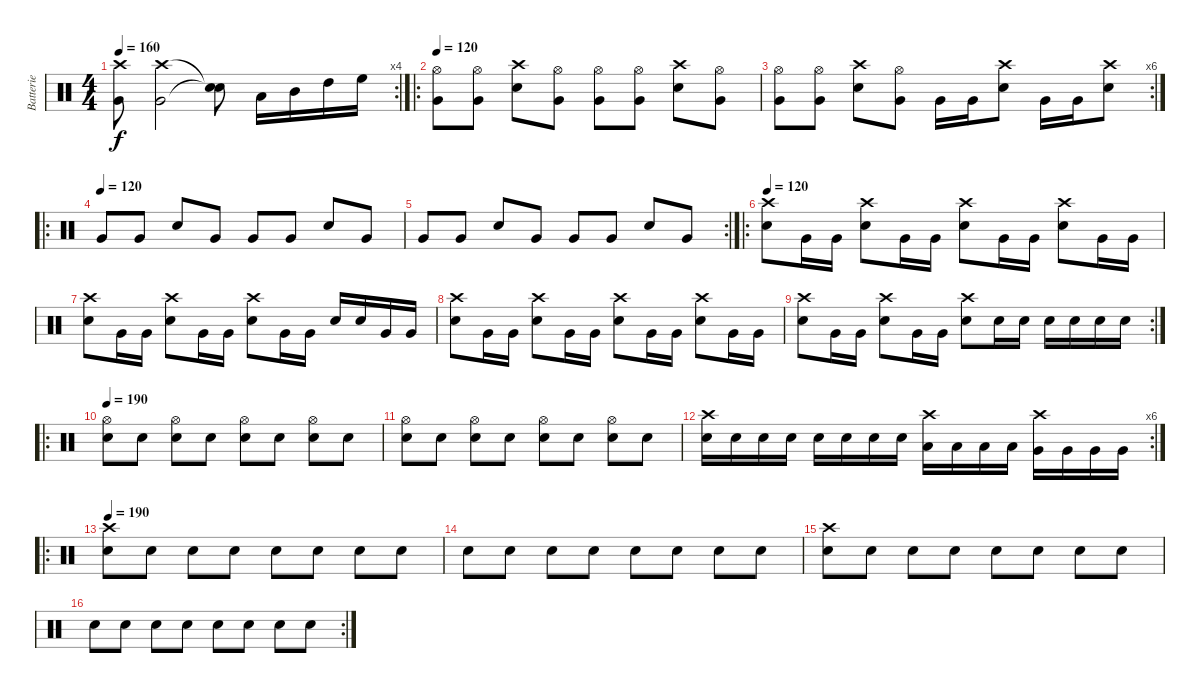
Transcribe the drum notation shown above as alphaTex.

\track ("Batterie" "Batterie") {instrument percussion}
\staff {score}
\articulation defaults
\rc 4
\ts (4 4)
\tempo 160
\clef neutral
\ks c
("Crash high (hit)" "Very Low Tom (hit)").8{dy f} ("Crash high (hit)" "Very Low Tom (hit)").2 ("Snare (hit)"{t} "Snare (hit)"{t}).8 "Low Tom (hit)".16 "Mid Tom (hit)".16 "High Tom (hit)".16 "High Floor Tom (hit)".16 |
\ro
\tempo 120
("Hi-Hat (open)" "Very Low Tom (hit)").8 ("Hi-Hat (open)" "Very Low Tom (hit)").8 ("Crash high (hit)" "Snare (hit) 2").8 ("Hi-Hat (open)" "Very Low Tom (hit)").8 ("Hi-Hat (open)" "Very Low Tom (hit)").8 ("Hi-Hat (open)" "Very Low Tom (hit)").8 ("Crash high (hit)" "Snare (hit) 2").8 ("Hi-Hat (open)" "Very Low Tom (hit)").8 |
\rc 6
("Hi-Hat (open)" "Very Low Tom (hit)").8 ("Hi-Hat (open)" "Very Low Tom (hit)").8 ("Crash high (hit)" "Snare (hit) 2").8 ("Hi-Hat (open)" "Very Low Tom (hit)").8 "Very Low Tom (hit)".16 "Very Low Tom (hit)".16 ("Crash high (hit)" "Snare (hit) 2").8 "Very Low Tom (hit)".16 "Very Low Tom (hit)".16 ("Crash high (hit)" "Snare (hit) 2").8 |
\ro
\tempo (120)
"Very Low Tom (hit)".8 "Very Low Tom (hit)".8 "Snare (hit) 2".8 "Very Low Tom (hit)".8 "Very Low Tom (hit)".8 "Very Low Tom (hit)".8 "Snare (hit) 2".8 "Very Low Tom (hit)".8 |
\rc 2 "Very Low Tom (hit)".8 "Very Low Tom (hit)".8 "Snare (hit) 2".8 "Very Low Tom (hit)".8 "Very Low Tom (hit)".8 "Very Low Tom (hit)".8 "Snare (hit) 2".8 "Very Low Tom (hit)".8
|
\ro
\tempo 120
("Crash high (hit)" "Snare (hit) 2").8 "Very Low Tom (hit)".16 "Very Low Tom (hit)".16 ("Crash high (hit)" "Snare (hit) 2").8 "Very Low Tom (hit)".16 "Very Low Tom (hit)".16 ("Crash high (hit)" "Snare (hit) 2").8 "Very Low Tom (hit)".16 "Very Low Tom (hit)".16 ("Crash high (hit)" "Snare (hit) 2").8 "Very Low Tom (hit)".16 "Very Low Tom (hit)".16 |
("Crash high (hit)" "Snare (hit) 2").8 "Very Low Tom (hit)".16 "Very Low Tom (hit)".16 ("Crash high (hit)" "Snare (hit) 2").8 "Very Low Tom (hit)".16 "Very Low Tom (hit)".16 ("Crash high (hit)" "Snare (hit) 2").8 "Very Low Tom (hit)".16 "Very Low Tom (hit)".16 "Snare (hit) 2".16 "Snare (hit) 2".16 "Very Low Tom (hit)".16 "Very Low Tom (hit)".16 |
("Crash high (hit)" "Snare (hit) 2").8 "Very Low Tom (hit)".16 "Very Low Tom (hit)".16 ("Crash high (hit)" "Snare (hit) 2").8 "Very Low Tom (hit)".16 "Very Low Tom (hit)".16 ("Crash high (hit)" "Snare (hit) 2").8 "Very Low Tom (hit)".16 "Very Low Tom (hit)".16 ("Crash high (hit)" "Snare (hit) 2").8 "Very Low Tom (hit)".16 "Very Low Tom (hit)".16 |
\rc 2
("Crash high (hit)" "Snare (hit) 2").8 "Very Low Tom (hit)".16 "Very Low Tom (hit)".16 ("Crash high (hit)" "Snare (hit) 2").8 "Very Low Tom (hit)".16 "Very Low Tom (hit)".16 ("Crash high (hit)" "Snare (hit) 2").8 "Snare (hit) 2".16 "Snare (hit) 2".16 "Snare (hit) 2".16 "Snare (hit) 2".16 "Snare (hit) 2".16 "Snare (hit) 2".16 |
\ro
\tempo 190
("Hi-Hat (open)" "Snare (hit) 2").8 "Snare (hit) 2".8 ("Hi-Hat (open)" "Snare (hit) 2").8 "Snare (hit) 2".8 ("Hi-Hat (open)" "Snare (hit) 2").8 "Snare (hit) 2".8 ("Hi-Hat (open)" "Snare (hit) 2").8 "Snare (hit) 2".8 |
("Hi-Hat (open)" "Snare (hit) 2").8 "Snare (hit) 2".8 ("Hi-Hat (open)" "Snare (hit) 2").8 "Snare (hit) 2".8 ("Hi-Hat (open)" "Snare (hit) 2").8 "Snare (hit) 2".8 ("Hi-Hat (open)" "Snare (hit) 2").8 "Snare (hit) 2".8 |
\rc 6
("Crash high (hit)" "Snare (hit) 2").16 "Snare (hit) 2".16 "Snare (hit) 2".16 "Snare (hit) 2".16 "Snare (hit) 2".16 "Snare (hit) 2".16 "Snare (hit) 2".16 "Snare (hit) 2".16 ("Crash high (hit)" "Low Tom (hit)").16 "Low Tom (hit)".16 "Low Tom (hit)".16 "Low Tom (hit)".16 ("Crash high (hit)" "Very Low Tom (hit)").16 "Very Low Tom (hit)".16 "Very Low Tom (hit)".16 "Very Low Tom (hit)".16 |
\ro
\tempo 190
("Crash high (hit)" "Snare (hit) 2").8 "Snare (hit) 2".8 "Snare (hit) 2".8 "Snare (hit) 2".8 "Snare (hit) 2".8 "Snare (hit) 2".8 "Snare (hit) 2".8 "Snare (hit) 2".8 |
"Snare (hit) 2".8 "Snare (hit) 2".8 "Snare (hit) 2".8 "Snare (hit) 2".8 "Snare (hit) 2".8 "Snare (hit) 2".8 "Snare (hit) 2".8 "Snare (hit) 2".8 |
("Crash high (hit)" "Snare (hit) 2").8 "Snare (hit) 2".8 "Snare (hit) 2".8 "Snare (hit) 2".8 "Snare (hit) 2".8 "Snare (hit) 2".8 "Snare (hit) 2".8 "Snare (hit) 2".8 |
\rc 2 "Snare (hit) 2".8 "Snare (hit) 2".8 "Snare (hit) 2".8 "Snare (hit) 2".8 "Snare (hit) 2".8 "Snare (hit) 2".8 "Snare (hit) 2".8 "Snare (hit) 2".8
